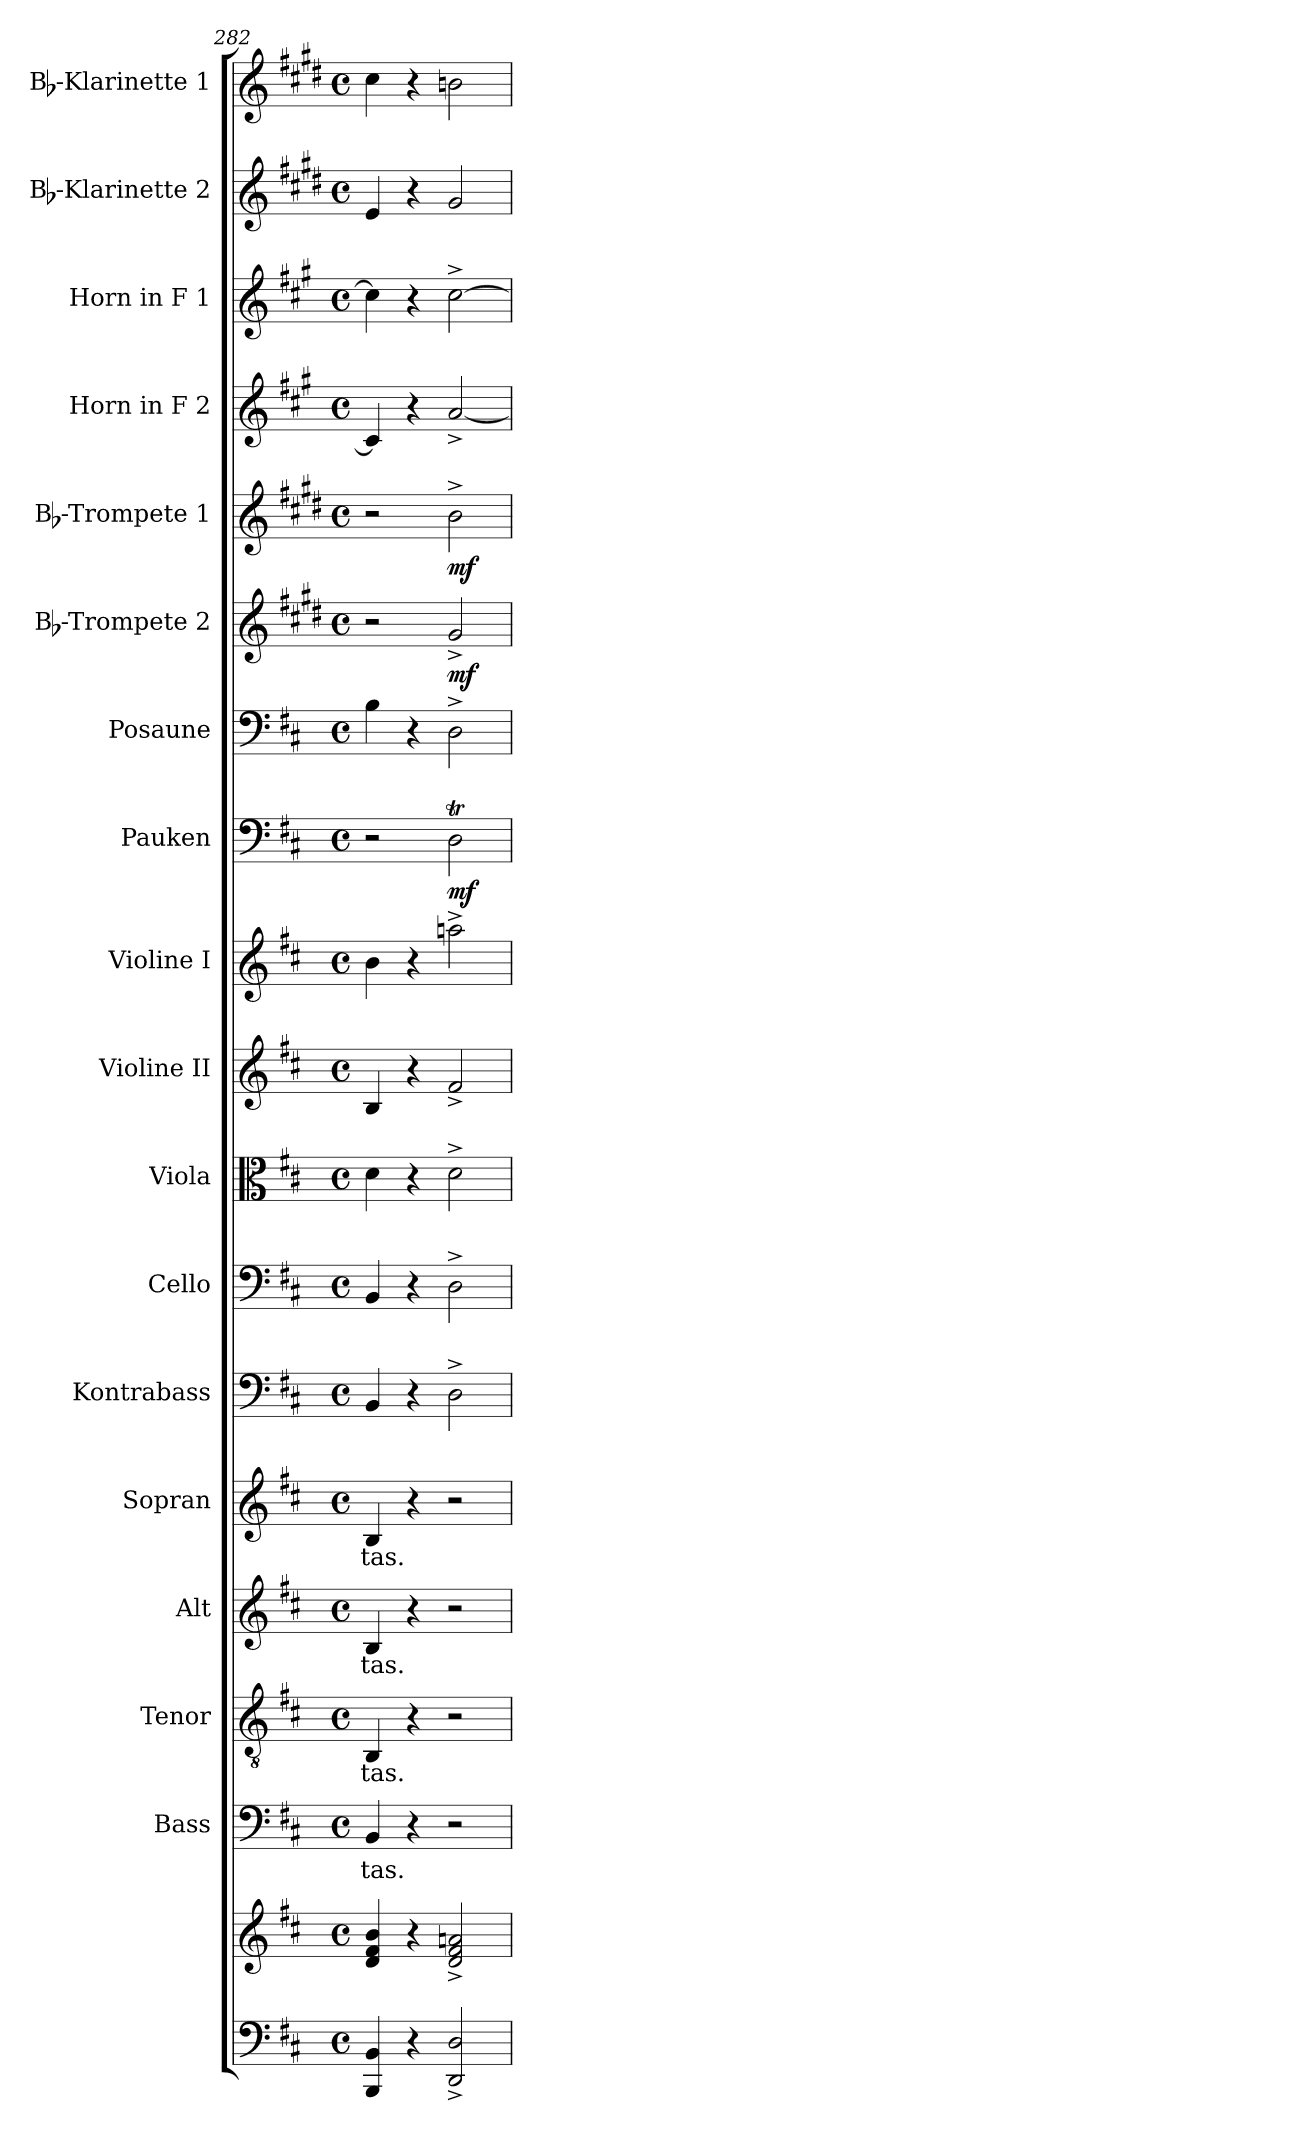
**kern	**kern	**kern	**text	**kern	**text	**kern	**text	**kern	**text	**kern	**kern	**kern	**kern	**kern	**kern	**dynam	**kern	**kern	**dynam	**kern	**dynam	**kern	**kern	**kern	**kern
*part18	*part18	*part17	*part17	*part16	*part16	*part15	*part15	*part14	*part14	*part13	*part12	*part11	*part10	*part9	*part8	*part8	*part7	*part6	*part6	*part5	*part5	*part4	*part3	*part2	*part1
*staff19	*staff18	*staff17	*staff17	*staff16	*staff16	*staff15	*staff15	*staff14	*staff14	*staff13	*staff12	*staff11	*staff10	*staff9	*staff8	*staff8	*staff7	*staff6	*staff6	*staff5	*staff5	*staff4	*staff3	*staff2	*staff1
*	*	*I"Bass	*	*I"Tenor	*	*I"Alt	*	*I"Sopran	*	*I"Kontrabass	*I"Cello	*I"Viola	*I"Violine II	*I"Violine I	*I"Pauken	*	*I"Posaune	*I"Bb-Trompete 2	*	*I"Bb-Trompete 1	*	*I"Horn in F 2	*I"Horn in F 1	*I"Bb-Klarinette 2	*I"Bb-Klarinette 1
*	*	*I'B.	*	*I'T.	*	*I'A.	*	*I'S.	*	*I'Kb.	*	*I'Vla.	*I'Vl. II	*I'Vl. I	*I'Pk.	*	*I'Pos.	*I'Bb Trp. 2	*	*I'Bb Trp. 1	*	*	*	*I'Bb Kl. 2	*I'Bb Kl. 1
*clefF4	*clefG2	*clefF4	*	*clefGv2	*	*clefG2	*	*clefG2	*	*clefF4	*clefF4	*clefC3	*clefG2	*clefG2	*clefF4	*	*clefF4	*clefG2	*	*clefG2	*	*clefG2	*clefG2	*clefG2	*clefG2
*	*	*	*	*	*	*	*	*	*	*ITrd7c12	*	*	*	*	*	*	*	*ITrd1c2	*	*ITrd1c2	*	*ITrd4c7	*ITrd4c7	*ITrd1c2	*ITrd1c2
*k[f#c#]	*k[f#c#]	*k[f#c#]	*	*k[f#c#]	*	*k[f#c#]	*	*k[f#c#]	*	*k[f#c#]	*k[f#c#]	*k[f#c#]	*k[f#c#]	*k[f#c#]	*k[f#c#]	*	*k[f#c#]	*k[f#c#]	*	*k[f#c#]	*	*k[f#c#]	*k[f#c#]	*k[f#c#]	*k[f#c#]
*D:	*D:	*D:	*	*D:	*	*D:	*	*D:	*	*D:	*D:	*D:	*D:	*D:	*D:	*	*D:	*D:	*	*D:	*	*D:	*D:	*D:	*D:
*M4/4	*M4/4	*M4/4	*	*M4/4	*	*M4/4	*	*M4/4	*	*M4/4	*M4/4	*M4/4	*M4/4	*M4/4	*M4/4	*	*M4/4	*M4/4	*	*M4/4	*	*M4/4	*M4/4	*M4/4	*M4/4
*met(c)	*met(c)	*met(c)	*	*met(c)	*	*met(c)	*	*met(c)	*	*met(c)	*met(c)	*met(c)	*met(c)	*met(c)	*met(c)	*	*met(c)	*met(c)	*	*met(c)	*	*met(c)	*met(c)	*met(c)	*met(c)
=282	=282	=282	=282	=282	=282	=282	=282	=282	=282	=282	=282	=282	=282	=282	=282	=282	=282	=282	=282	=282	=282	=282	=282	=282	=282
!	!	!	!LO:LY:b	!	!LO:LY:b	!	!LO:LY:b	!	!LO:LY:b	!	!	!	!	!	!	!	!	!	!	!	!	!	!	!	!
4BBB/ 4BB/	4d/ 4f#/ 4b/	4BB/	-tas.	4BB/	-tas.	4B/	-tas.	4B/	-tas.	4BBB/	4BB/	4d\	4B/	4b\	2r	.	4B\	2r	.	2r	.	4F#/]	4f#\]	4d/	4b\
4r	4r	4r	.	4r	.	4r	.	4r	.	4r	4r	4r	4r	4r	.	.	4r	.	.	.	.	4r	4r	4r	4r
!	!	!	!	!	!	!	!	!	!	!	!	!	!	!	!	!LO:DY:b	!	!	!LO:DY:b	!	!LO:DY:b	!	!	!	!
2DD/^< 2D/^<	2d/^> 2f#/^> 2an/^>	2r	.	2r	.	2r	.	2r	.	2DD^>\	2D^>\	2d^>\	2f#^</	2aan^>\	2DT\	mf	2D^>\	2f#^>/	mf	2a^>\	mf	[2d^</	[2f#^>\	2f#/	2an\
=	=	=	=	=	=	=	=	=	=	=	=	=	=	=	=	=	=	=	=	=	=	=	=	=	=
*-	*-	*-	*-	*-	*-	*-	*-	*-	*-	*-	*-	*-	*-	*-	*-	*-	*-	*-	*-	*-	*-	*-	*-	*-	*-
